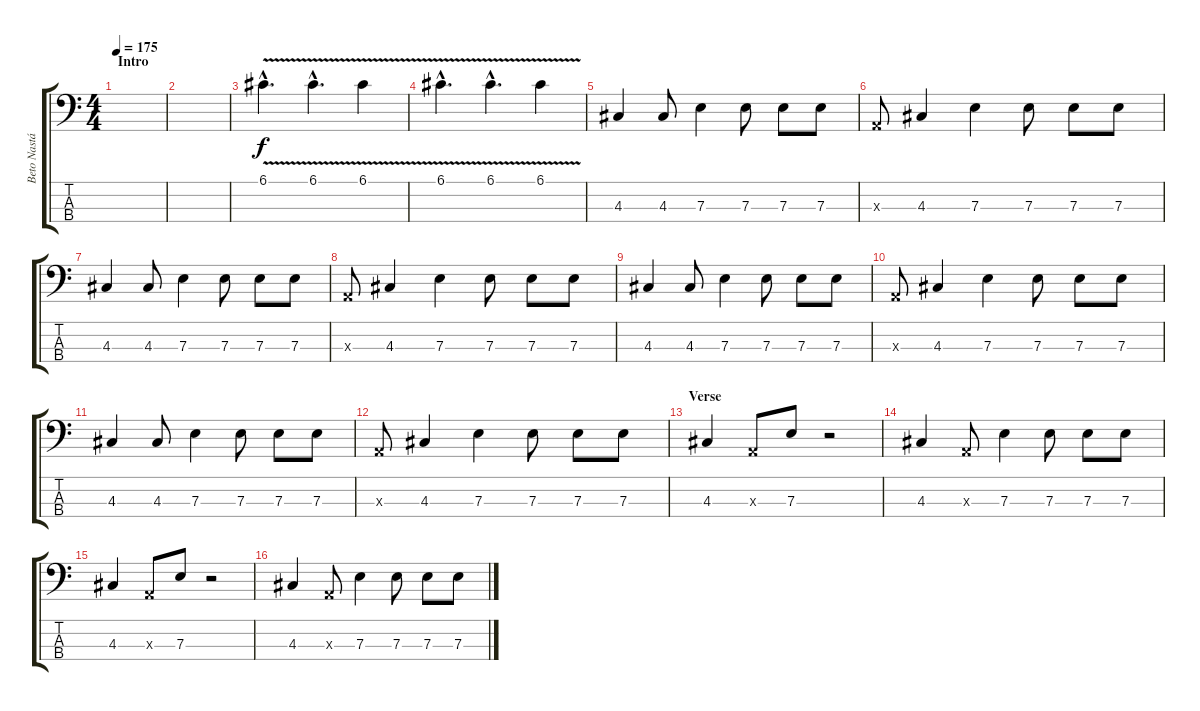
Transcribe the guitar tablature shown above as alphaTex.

\track ("Beto Nastácia" "Beto Nastá") {instrument electricbassfinger}
\staff {score tabs}
\tuning (G2 D2 A1 E1) {hide}
\ts (4 4)
\section ("" "Intro")
\tempo 175
\clef f4
\ks c
|
|
6.1{v hac}.4{d} 6.1{v hac}.4{d} 6.1{v}.4 |
6.1{v hac}.4{d} 6.1{v hac}.4{d} 6.1{v}.4 |
4.3.4 4.3.8 7.3.4 7.3.8 7.3.8 7.3.8 |
0.3{x}.8 4.3.4 7.3.4 7.3.8 7.3.8 7.3.8 |
4.3.4 4.3.8 7.3.4 7.3.8 7.3.8 7.3.8 |
0.3{x}.8 4.3.4 7.3.4 7.3.8 7.3.8 7.3.8 |
4.3.4 4.3.8 7.3.4 7.3.8 7.3.8 7.3.8 |
0.3{x}.8 4.3.4 7.3.4 7.3.8 7.3.8 7.3.8 |
4.3.4 4.3.8 7.3.4 7.3.8 7.3.8 7.3.8 |
0.3{x}.8 4.3.4 7.3.4 7.3.8 7.3.8 7.3.8 |
\section ("" "Verse")
4.3.4 0.3{x}.8 7.3.8 r.2 |
4.3.4 0.3{x}.8 7.3.4 7.3.8 7.3.8 7.3.8 |
4.3.4 0.3{x}.8 7.3.8 r.2 |
4.3.4 0.3{x}.8 7.3.4 7.3.8 7.3.8 7.3.8
